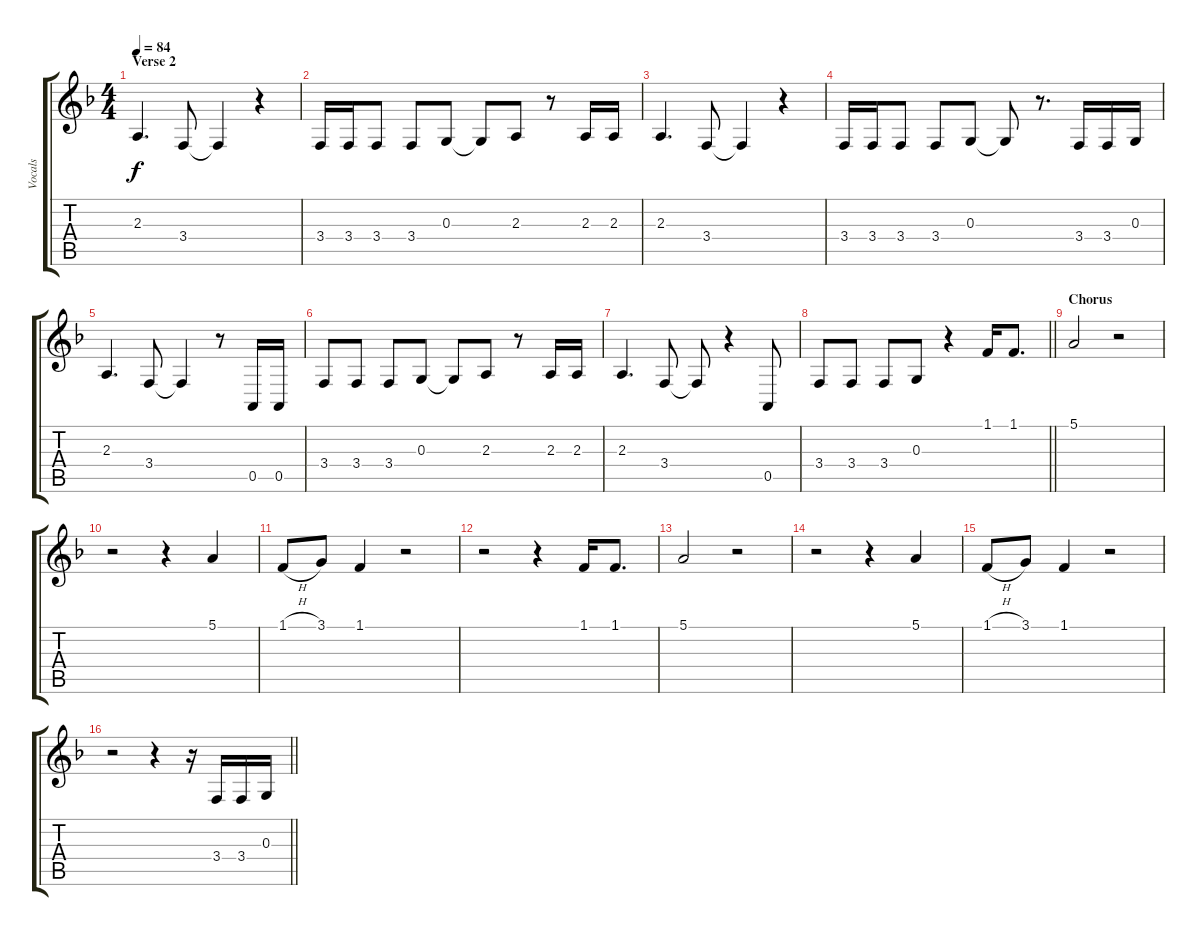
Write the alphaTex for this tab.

\track ("Vocals" "Vocals") {instrument altosax}
\staff {score tabs}
\tuning (E4 B3 G3 D3 A2 E2) {hide}
\ts (4 4)
\section ("" "Verse 2")
\tempo 84
\clef g2
\ks f
2.3.4{d dy f} 3.4.8 3.4{t}.4 r.4 |
3.4.16 3.4.16 3.4.8 3.4.8 0.3.8 0.3{t}.8 2.3.8 r.8 2.3.16 2.3.16 |
2.3.4{d} 3.4.8 3.4{t}.4 r.4 |
3.4.16 3.4.16 3.4.8 3.4.8 0.3.8 0.3{t}.8 r.8{d} 3.4.16 3.4.16 0.3.16 |
2.3.4{d} 3.4.8 3.4{t}.4 r.8 0.5.16 0.5.16 |
3.4.8 3.4.8 3.4.8 0.3.8 0.3{t}.8 2.3.8 r.8 2.3.16 2.3.16 |
2.3.4{d} 3.4.8 3.4{t}.8 r.4 0.5.8 |
\barLineRight lightlight
3.4.8 3.4.8 3.4.8 0.3.8 r.4 1.1.16 1.1.8{d} |
\section ("" "Chorus")
5.1.2 r.2 |
r.2 r.4 5.1.4 |
1.1{h}.8 3.1.8 1.1.4 r.2 |
r.2 r.4 1.1.16 1.1.8{d} |
5.1.2 r.2 |
r.2 r.4 5.1.4 |
1.1{h}.8 3.1.8 1.1.4 r.2 |
\barLineRight lightlight
r.2 r.4 r.16 3.4.16 3.4.16 0.3.16
